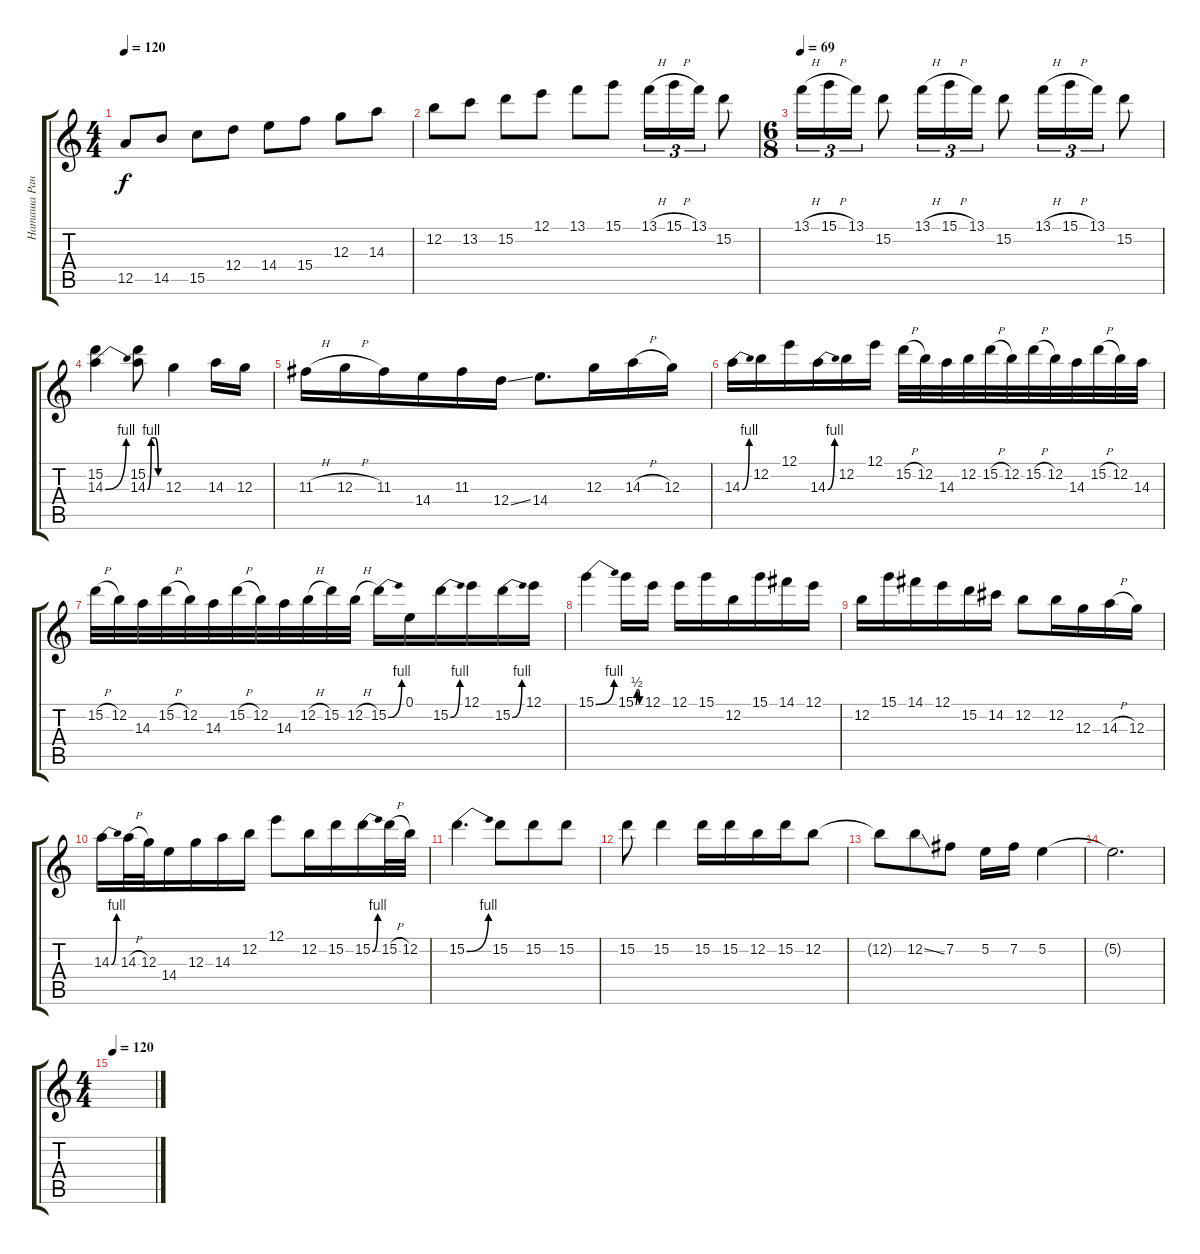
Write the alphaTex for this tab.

\track ("Наташа Ранетка" "Наташа Ран") {instrument overdrivenguitar}
\staff {score tabs}
\tuning (E4 B3 G3 D3 A2 E2) {hide}
\ts (4 4)
\tempo 120
\clef g2
\ks c
12.5.8{dy f} 14.5.8 15.5.8 12.4.8 14.4.8 15.4.8 12.3.8 14.3.8 |
12.2.8 13.2.8 15.2.8 12.1.8 13.1.8 15.1.8 13.1{h}.16{tu (3 2)} 15.1{h}.16{tu (3 2)} 13.1.16{tu (3 2)} 15.2.8 |
\ts (6 8)
\tempo 69
13.1{h}.16{tu (3 2)} 15.1{h}.16{tu (3 2)} 13.1.16{tu (3 2)} 15.2.8 13.1{h}.16{tu (3 2)} 15.1{h}.16{tu (3 2)} 13.1.16{tu (3 2)} 15.2.8 13.1{h}.16{tu (3 2)} 15.1{h}.16{tu (3 2)} 13.1.16{tu (3 2)} 15.2.8 |
(15.2 14.3{be (bend 0 0 60 4)}).4 (15.2 14.3{be (custom 0 0 15 4 30 4 45 0 60 0)}).8 12.3.4 14.3.16 12.3.16 |
11.3{h}.16 12.3{h}.16 11.3.16 14.4.16 11.3.16 12.4{ss}.16 14.4.8{d} 12.3.16 14.3{h}.16 12.3.16 |
14.3{be (bend 0 0 60 4)}.16 12.2.16 12.1.16 14.3{be (bend 0 0 60 4)}.16 12.2.16 12.1.16 15.2{h}.32 12.2.32 14.3.32 12.2.32 15.2{h}.32 12.2.32 15.2{h}.32 12.2.32 14.3.32 15.2{h}.32 12.2.32 14.3.32 |
15.2{h}.32 12.2.32 14.3.32 15.2{h}.32 12.2.32 14.3.32 15.2{h}.32 12.2.32 14.3.32 12.2{h}.32 15.2.32 12.2{h}.32 15.2{be (bend 0 0 60 4)}.16 0.1.16 15.2{be (bend 0 0 60 4)}.16 12.1.16 15.2{be (bend 0 0 60 4)}.16 12.1.16 |
15.1{be (bend 0 0 60 4)}.4 15.1{be (custom 0 0 15 2 30 2 45 0 60 0)}.16 12.1.16 12.1.16 15.1.16 12.2.16 15.1.16 14.1.16 12.1.16 |
12.2.16 15.1.16 14.1.16 12.1.16 15.2.16 14.2.16 12.2.8 12.2.16 12.3.16 14.3{h}.16 12.3.16 |
14.3{be (bend 0 0 60 4)}.16 14.3{h}.32 12.3.32 14.4.16 12.3.16 14.3.16 12.2.16 12.1.8 12.2.16 15.2.16 15.2{be (bend 0 0 60 4)}.16 15.2{h}.32 12.2.32 |
15.2{be (bend 0 0 60 4)}.4{d} 15.2.8 15.2.8 15.2.8 |
15.2.8 15.2.4 15.2.16 15.2.16 12.2.16 15.2.16 12.2.8 |
12.2{t}.8 12.2{ss}.8 7.2.8 5.2.16 7.2.16 5.2.4 |
5.2{t}.2{d} |
\ts (4 4)
\tempo 120
